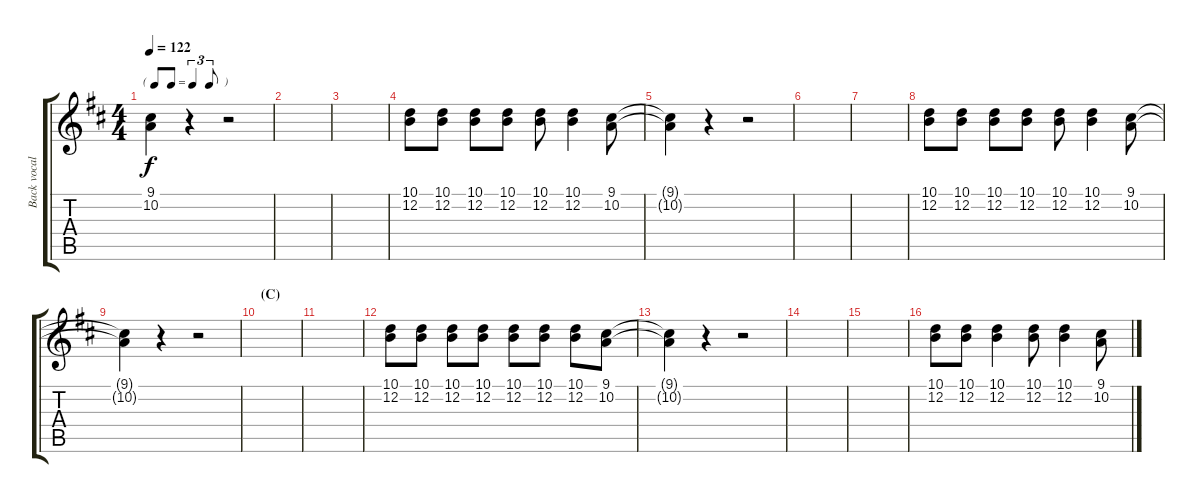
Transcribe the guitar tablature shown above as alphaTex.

\track ("Back vocals" "Back vocal") {instrument viola}
\staff {score tabs}
\tuning (E4 B3 G3 D3 A2 E2) {hide}
\ts (4 4)
\tf triplet8th
\tempo 122
\clef g2
\ks d
(9.1{t} 10.2{t}).4{dy f} r.4 r.2 |
|
|
(10.1 12.2).8 (10.1 12.2).8 (10.1 12.2).8 (10.1 12.2).8 (10.1 12.2).8 (10.1 12.2).4 (9.1 10.2).8 |
(9.1{t} 10.2{t}).4 r.4 r.2 |
|
|
(10.1 12.2).8 (10.1 12.2).8 (10.1 12.2).8 (10.1 12.2).8 (10.1 12.2).8 (10.1 12.2).4 (9.1 10.2).8 |
(9.1{t} 10.2{t}).4 r.4 r.2 |
\section ("" "(C)")
|
|
(10.1 12.2).8 (10.1 12.2).8 (10.1 12.2).8 (10.1 12.2).8 (10.1 12.2).8 (10.1 12.2).8 (10.1 12.2).8 (9.1 10.2).8 |
(9.1{t} 10.2{t}).4 r.4 r.2 |
|
|
(10.1 12.2).8 (10.1 12.2).8 (10.1 12.2).4 (10.1 12.2).8 (10.1 12.2).4 (9.1 10.2).8
